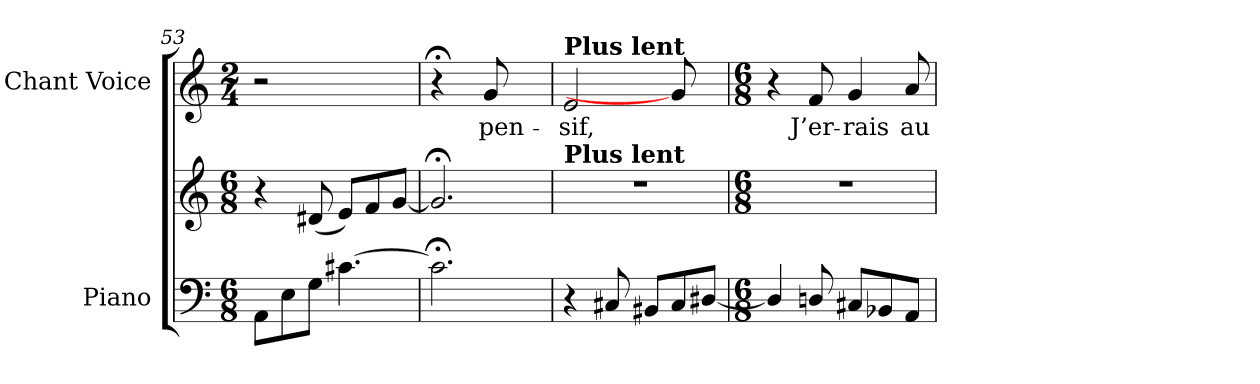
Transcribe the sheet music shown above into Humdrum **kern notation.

**kern	**kern	**kern	**text
*part2	*part2	*part1	*part1
*staff3	*staff2	*staff1	*staff1
*I"Piano	*	*I"Chant Voice	*
*I'Pno	*	*	*
*clefF4	*clefG2	*clefG2	*
*k[]	*k[]	*k[]	*
*M6/8	*M6/8	*M2/4	*
=53	=53	=53	=53
8AA\L	4r	2r	.
8E\	.	.	.
8G\J	(8d#X/	.	.
[4.c#X\	8e/L)	.	.
.	8f/	4ryy	.
.	[8g/J	.	.
=54	=54	=54	=54
!	!	!LO:N:vis=4	!
2.c#;<\]	2.g;</]	4.r;<	.
.	.	[8g/	pen-
.	.	4ryy	.
=55	=55	=55	=55
!	!	!LO:TX:a:B:t=Plus lent	!
!	!LO:TX:a:B:t=Plus lent	!	!
4r	2.r	2e/	-sif,
8C#X/	.	.	.
8BB#X/L	.	.	.
8C#/	.	8g/]	.
[8D#X/J	.	8ryy	.
=56	=56	=56	=56
*M6/8	*M6/8	*M6/8	*
4D#/]	2.r	4r	.
8Dn/	.	8f/	J’er-
8C#X/L	.	4g/	-rais
8BB-X/	.	.	.
8AA/J	.	8a/	au
=	=	=	=
*-	*-	*-	*-
